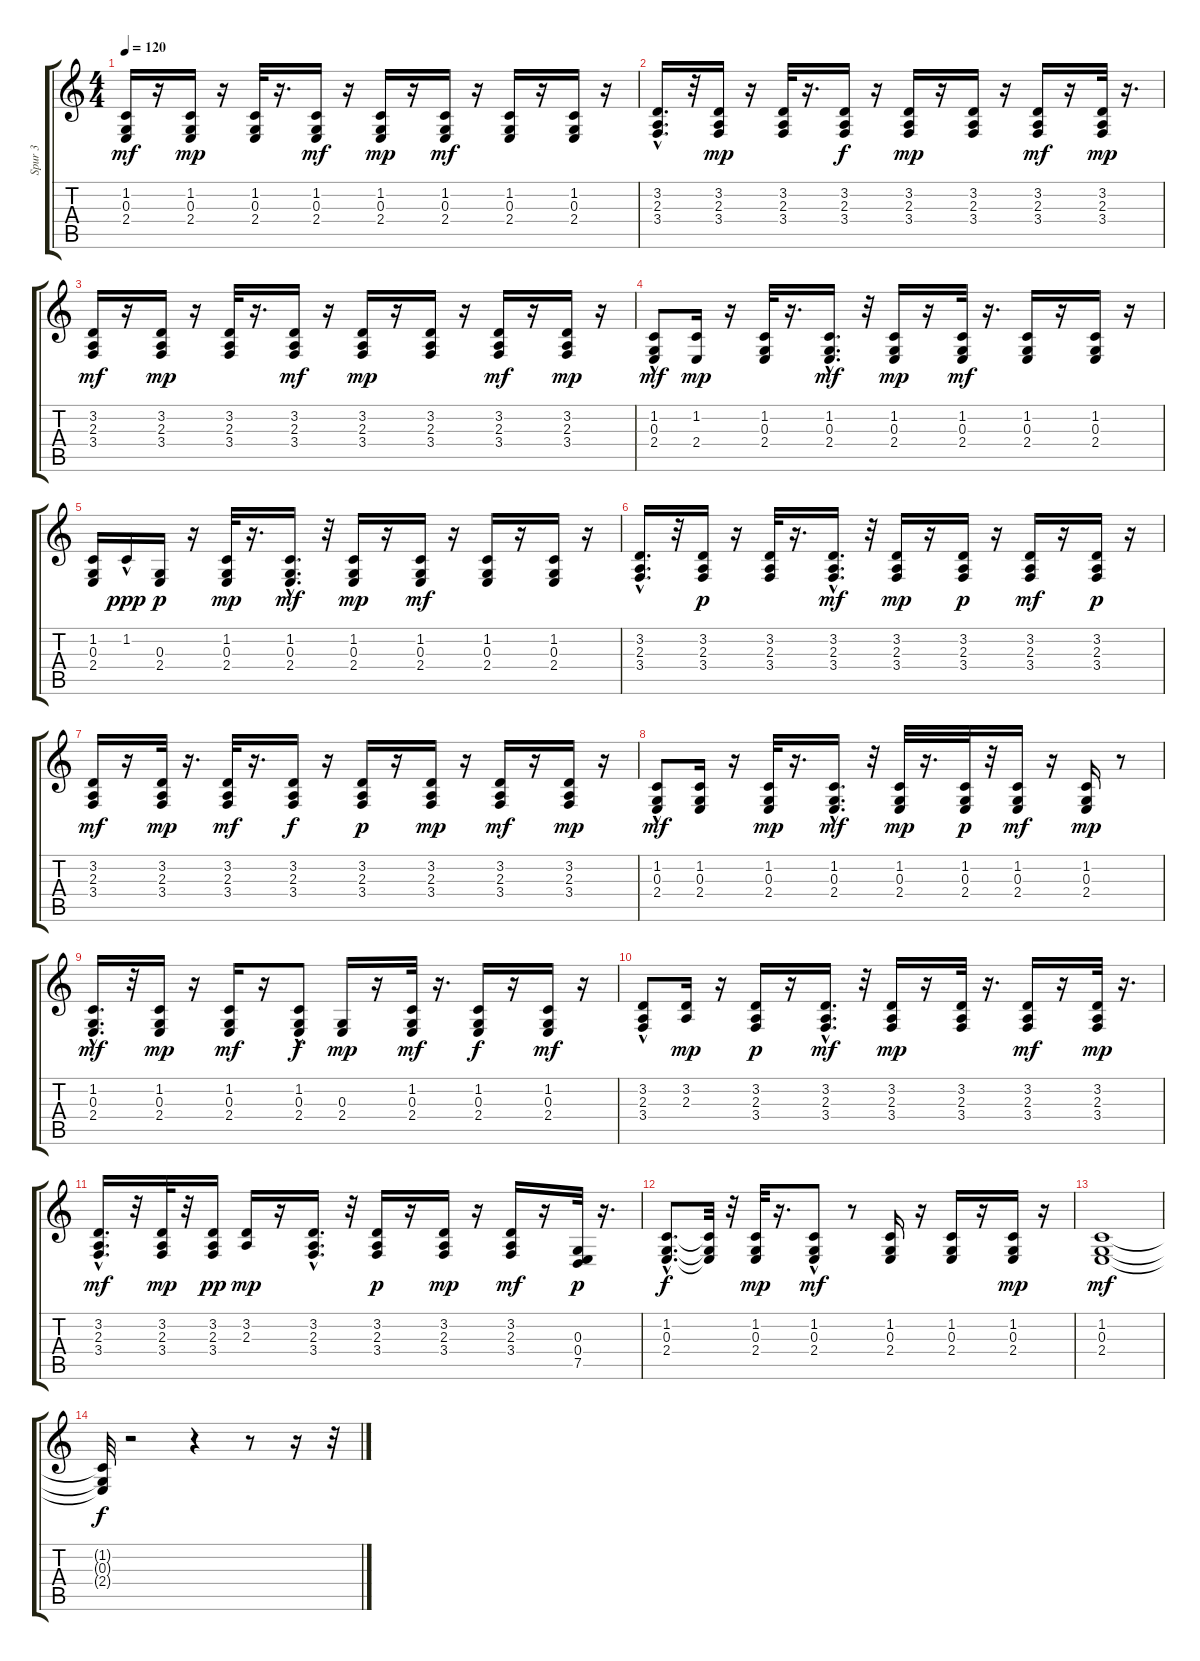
\track ("Spur 3" "Spur 3") {instrument honkytonkpiano}
\staff {score tabs}
\tuning (E4 B3 G3 D3 A2 E2) {hide}
\ts (4 4)
\tempo 120
\clef g2
\ks c
(1.2 0.3 2.4).16{dy mf} r.16 (1.2 0.3 2.4).16{dy mp} r.16 (1.2 0.3 2.4).32 r.16{d} (1.2 0.3 2.4).16{dy mf} r.16 (1.2 0.3 2.4).16{dy mp} r.16 (1.2 0.3 2.4).16{dy mf} r.16 (1.2 0.3 2.4).16 r.16 (1.2 0.3 2.4).16 r.16 |
(3.2 2.3{hac} 3.4{hac}).16{d} r.32 (3.2 2.3 3.4).16{dy mp} r.16 (3.2 2.3 3.4).32 r.16{d} (3.2 2.3 3.4).16{dy f} r.16 (3.2 2.3 3.4).16{dy mp} r.16 (3.2 2.3 3.4).16 r.16 (3.2 2.3 3.4).16{dy mf} r.16 (3.2 2.3 3.4).32{dy mp} r.16{d} |
(3.2 2.3 3.4).16{dy mf} r.16 (3.2 2.3 3.4).16{dy mp} r.16 (3.2 2.3 3.4).32 r.16{d} (3.2 2.3 3.4).16{dy mf} r.16 (3.2 2.3 3.4).16{dy mp} r.16 (3.2 2.3 3.4).16 r.16 (3.2 2.3 3.4).16{dy mf} r.16 (3.2 2.3 3.4).16{dy mp} r.16 |
(1.2{hac} 0.3{hac} 2.4{hac}).8{dy mf} (1.2 2.4).16{dy mp} r.16 (1.2 0.3 2.4).32 r.16{d} (1.2{hac} 0.3 2.4{hac}).16{d dy mf} r.32 (1.2 0.3 2.4).16{dy mp} r.16 (1.2 0.3 2.4).32{dy mf} r.16{d} (1.2 0.3 2.4).16 r.16 (1.2 0.3 2.4).16 r.16 |
(1.2 0.3 2.4).16 1.2{hac}.16{dy ppp} (0.3 2.4).16{dy p} r.16 (1.2 0.3 2.4).32{dy mp} r.16{d} (1.2{hac} 0.3 2.4{hac}).16{d dy mf} r.32 (1.2 0.3 2.4).16{dy mp} r.16 (1.2 0.3 2.4).16{dy mf} r.16 (1.2 0.3 2.4).16 r.16 (1.2 0.3 2.4).16 r.16 |
(3.2{hac} 2.3{hac} 3.4{hac}).16{d} r.32 (3.2 2.3 3.4).16{dy p} r.16 (3.2 2.3 3.4).32 r.16{d} (3.2 2.3 3.4{hac}).16{d dy mf} r.32 (3.2 2.3 3.4).16{dy mp} r.16 (3.2 2.3 3.4).16{dy p} r.16 (3.2 2.3 3.4).16{dy mf} r.16 (3.2 2.3 3.4).16{dy p} r.16 |
(3.2 2.3 3.4).16{dy mf} r.16 (3.2 2.3 3.4).32{dy mp} r.16{d} (3.2 2.3 3.4).32{dy mf} r.16{d} (3.2 2.3 3.4).16{dy f} r.16 (3.2 2.3 3.4).16{dy p} r.16 (3.2 2.3 3.4).16{dy mp} r.16 (3.2 2.3 3.4).16{dy mf} r.16 (3.2 2.3 3.4).16{dy mp} r.16 |
(1.2 0.3{hac} 2.4{hac}).8{dy mf} (1.2 0.3 2.4).16 r.16 (1.2 0.3 2.4).32{dy mp} r.16{d} (1.2{hac} 0.3{hac} 2.4{hac}).16{d dy mf} r.32 (1.2 0.3 2.4).32{dy mp} r.16{d} (1.2 0.3 2.4).32{dy p} r.32 (1.2 0.3 2.4).16{dy mf} r.16 (1.2 0.3 2.4).16{dy mp} r.8 |
(1.2{hac} 0.3{hac} 2.4{hac}).16{d dy mf} r.32 (1.2 0.3 2.4).16{dy mp} r.16 (1.2 0.3 2.4).16{dy mf} r.16 (1.2{hac} 0.3{hac} 2.4{hac}).8{dy f} (0.3 2.4).16{dy mp} r.16 (1.2 0.3 2.4).32{dy mf} r.16{d} (1.2 0.3 2.4).16{dy f} r.16 (1.2 0.3 2.4).16{dy mf} r.16 |
(3.2{hac} 2.3{hac} 3.4{hac}).8 (3.2 2.3).16{dy mp} r.16 (3.2 2.3 3.4).16{dy p} r.16 (3.2{hac} 2.3{hac} 3.4{hac}).16{d dy mf} r.32 (3.2 2.3 3.4).16{dy mp} r.16 (3.2 2.3 3.4).32 r.16{d} (3.2 2.3 3.4).16{dy mf} r.16 (3.2 2.3 3.4).32{dy mp} r.16{d} |
(3.2 2.3{hac} 3.4).16{d dy mf} r.32 (3.2 2.3 3.4).32{dy mp} r.32 (3.2 2.3 3.4).16{dy pp} (3.2 2.3).16{dy mp} r.16 (3.2{hac} 2.3{hac} 3.4{hac}).16{d} r.32 (3.2 2.3 3.4).16{dy p} r.16 (3.2 2.3 3.4).16{dy mp} r.16 (3.2 2.3 3.4).16{dy mf} r.16 (0.3 0.4 7.5).32{dy p} r.16{d} |
(1.2{hac} 0.3{hac} 2.4{hac}).8{d dy f} (1.2{t} 0.3{t} 2.4{t}).32 r.32 (1.2 0.3 2.4).32{dy mp} r.16{d} (1.2 0.3 2.4{hac}).8{dy mf} r.8 (1.2 0.3 2.4).16 r.16 (1.2 0.3 2.4).16 r.16 (1.2 0.3 2.4).16{dy mp} r.16 |
(1.2 0.3 2.4).1{dy mf} |
(1.2{t} 0.3{t} 2.4{t}).32{dy f} r.2 r.4 r.8 r.16 r.32
